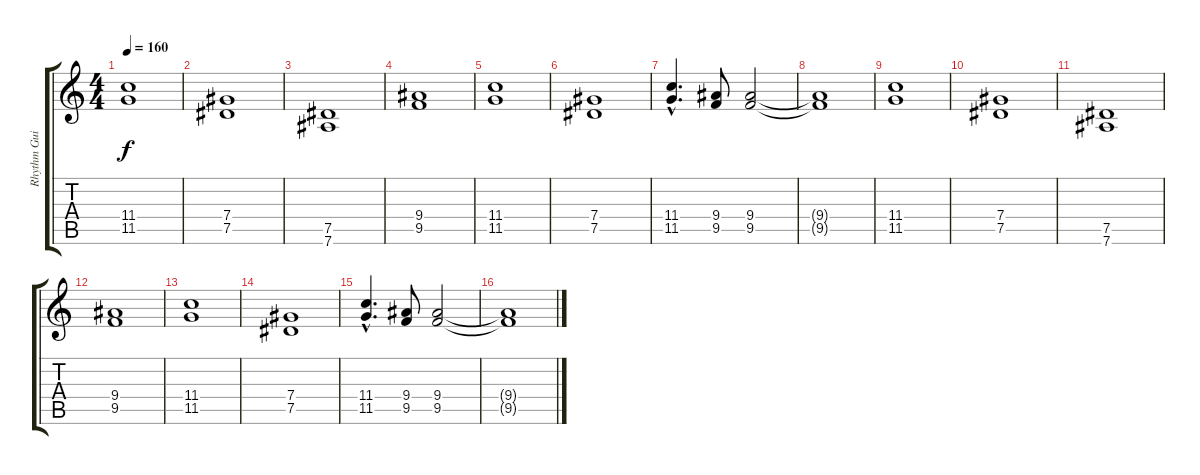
\track ("Rhythm Guitar" "Rhythm Gui") {instrument distortionguitar}
\staff {score tabs}
\tuning (Eb4 Bb3 Gb3 Db3 Ab2 Eb2) {hide}
\ts (4 4)
\tempo 160
\clef g2
\ks c
(11.4 11.5).1{dy f} |
(7.4 7.5).1 |
(7.5 7.6).1 |
(9.4 9.5).1 |
(11.4 11.5).1 |
(7.4 7.5).1 |
(11.4{hac} 11.5{hac}).4{d} (9.4 9.5).8 (9.4 9.5).2 |
(9.4{t} 9.5{t}).1 |
(11.4 11.5).1 |
(7.4 7.5).1 |
(7.5 7.6).1 |
(9.4 9.5).1 |
(11.4 11.5).1 |
(7.4 7.5).1 |
(11.4{hac} 11.5{hac}).4{d} (9.4 9.5).8 (9.4 9.5).2 |
(9.4{t} 9.5{t}).1
